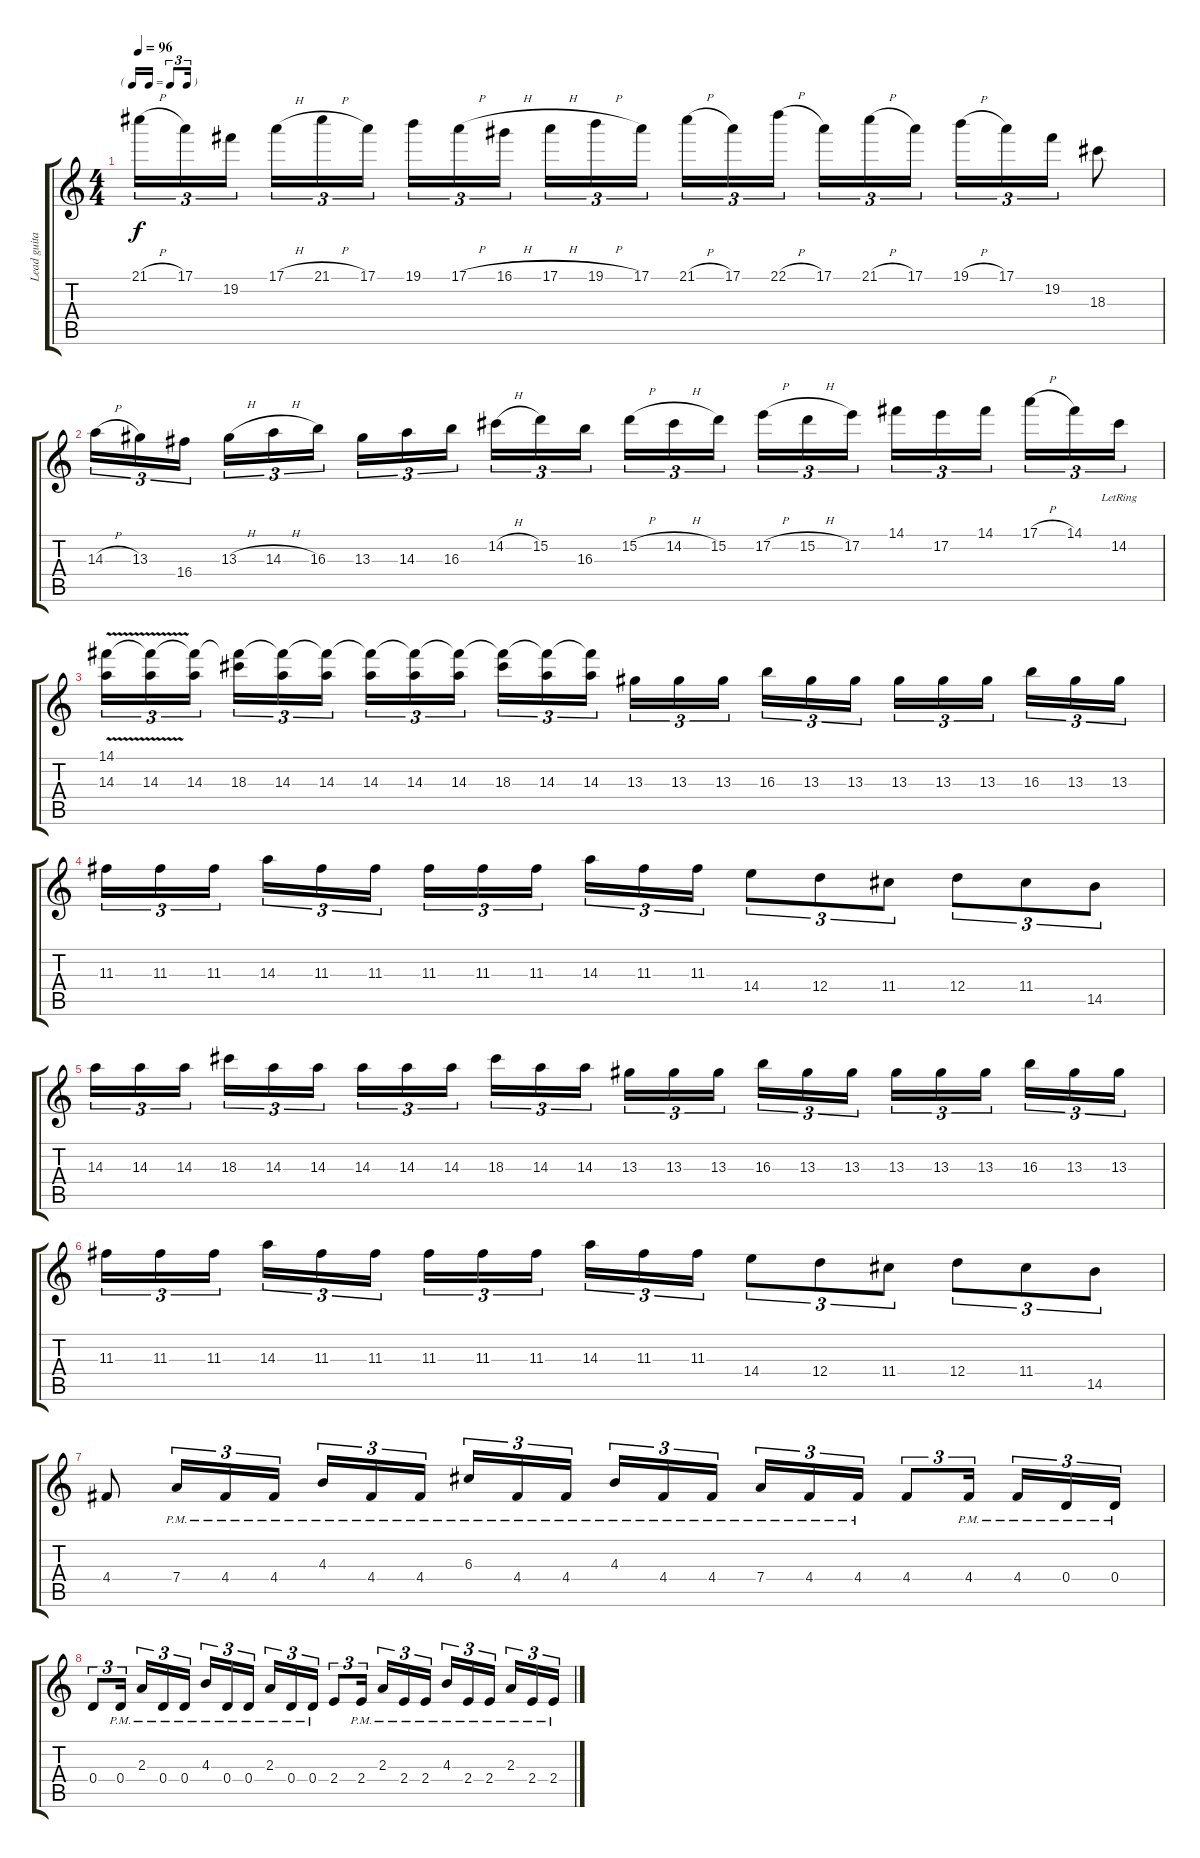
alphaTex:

\track ("Lead guitar" "Lead guita") {instrument distortionguitar}
\staff {score tabs}
\tuning (E4 B3 G3 D3 A2 E2) {hide}
\ts (4 4)
\tf triplet16th
\tempo 96
\clef g2
\ks c
21.1{h}.16{tu (3 2) dy f} 17.1.16{tu (3 2)} 19.2.16{tu (3 2) beam splitsecondary} 17.1{h}.16{tu (3 2)} 21.1{h}.16{tu (3 2)} 17.1.16{tu (3 2)} 19.1.16{tu (3 2)} 17.1{h}.16{tu (3 2)} 16.1{h}.16{tu (3 2) beam splitsecondary} 17.1{h}.16{tu (3 2)} 19.1{h}.16{tu (3 2)} 17.1.16{tu (3 2)} 21.1{h}.16{tu (3 2)} 17.1.16{tu (3 2)} 22.1{h}.16{tu (3 2) beam splitsecondary} 17.1.16{tu (3 2)} 21.1{h}.16{tu (3 2)} 17.1.16{tu (3 2)} 19.1{h}.16{tu (3 2)} 17.1.16{tu (3 2)} 19.2.16{tu (3 2)} 18.3.8 |
14.3{h}.16{tu (3 2)} 13.3.16{tu (3 2)} 16.4.16{tu (3 2) beam splitsecondary} 13.3{h}.16{tu (3 2)} 14.3{h}.16{tu (3 2)} 16.3.16{tu (3 2)} 13.3.16{tu (3 2)} 14.3.16{tu (3 2)} 16.3.16{tu (3 2) beam splitsecondary} 14.2{h}.16{tu (3 2)} 15.2.16{tu (3 2)} 16.3.16{tu (3 2)} 15.2{h}.16{tu (3 2)} 14.2{h}.16{tu (3 2)} 15.2.16{tu (3 2) beam splitsecondary} 17.2{h}.16{tu (3 2)} 15.2{h}.16{tu (3 2)} 17.2.16{tu (3 2)} 14.1.16{tu (3 2)} 17.2.16{tu (3 2)} 14.1.16{tu (3 2) beam splitsecondary} 17.1{h}.16{tu (3 2)} 14.1.16{tu (3 2)} 14.2{lr}.16{tu (3 2)} |
(14.1{v} 14.3).16{tu (3 2)} (14.1{t} 14.3).16{tu (3 2)} (14.1{t} 14.3).16{tu (3 2) beam splitsecondary} (14.1{t} 18.3).16{tu (3 2)} (14.1{t} 14.3).16{tu (3 2)} (14.1{t} 14.3).16{tu (3 2)} (14.1{t} 14.3).16{tu (3 2)} (14.1{t} 14.3).16{tu (3 2)} (14.1{t} 14.3).16{tu (3 2) beam splitsecondary} (14.1{t} 18.3).16{tu (3 2)} (14.1{t} 14.3).16{tu (3 2)} (14.1{t} 14.3).16{tu (3 2)} 13.3.16{tu (3 2)} 13.3.16{tu (3 2)} 13.3.16{tu (3 2) beam splitsecondary} 16.3.16{tu (3 2)} 13.3.16{tu (3 2)} 13.3.16{tu (3 2)} 13.3.16{tu (3 2)} 13.3.16{tu (3 2)} 13.3.16{tu (3 2) beam splitsecondary} 16.3.16{tu (3 2)} 13.3.16{tu (3 2)} 13.3.16{tu (3 2)} |
11.3.16{tu (3 2)} 11.3.16{tu (3 2)} 11.3.16{tu (3 2) beam splitsecondary} 14.3.16{tu (3 2)} 11.3.16{tu (3 2)} 11.3.16{tu (3 2)} 11.3.16{tu (3 2)} 11.3.16{tu (3 2)} 11.3.16{tu (3 2) beam splitsecondary} 14.3.16{tu (3 2)} 11.3.16{tu (3 2)} 11.3.16{tu (3 2)} 14.4.8{tu (3 2)} 12.4.8{tu (3 2)} 11.4.8{tu (3 2)} 12.4.8{tu (3 2)} 11.4.8{tu (3 2)} 14.5.8{tu (3 2)} |
14.3.16{tu (3 2)} 14.3.16{tu (3 2)} 14.3.16{tu (3 2) beam splitsecondary} 18.3.16{tu (3 2)} 14.3.16{tu (3 2)} 14.3.16{tu (3 2)} 14.3.16{tu (3 2)} 14.3.16{tu (3 2)} 14.3.16{tu (3 2) beam splitsecondary} 18.3.16{tu (3 2)} 14.3.16{tu (3 2)} 14.3.16{tu (3 2)} 13.3.16{tu (3 2)} 13.3.16{tu (3 2)} 13.3.16{tu (3 2) beam splitsecondary} 16.3.16{tu (3 2)} 13.3.16{tu (3 2)} 13.3.16{tu (3 2)} 13.3.16{tu (3 2)} 13.3.16{tu (3 2)} 13.3.16{tu (3 2) beam splitsecondary} 16.3.16{tu (3 2)} 13.3.16{tu (3 2)} 13.3.16{tu (3 2)} |
11.3.16{tu (3 2)} 11.3.16{tu (3 2)} 11.3.16{tu (3 2) beam splitsecondary} 14.3.16{tu (3 2)} 11.3.16{tu (3 2)} 11.3.16{tu (3 2)} 11.3.16{tu (3 2)} 11.3.16{tu (3 2)} 11.3.16{tu (3 2) beam splitsecondary} 14.3.16{tu (3 2)} 11.3.16{tu (3 2)} 11.3.16{tu (3 2)} 14.4.8{tu (3 2)} 12.4.8{tu (3 2)} 11.4.8{tu (3 2)} 12.4.8{tu (3 2)} 11.4.8{tu (3 2)} 14.5.8{tu (3 2)} |
4.4.8{balance 14} 7.4{pm}.16{tu (3 2)} 4.4{pm}.16{tu (3 2)} 4.4{pm}.16{tu (3 2)} 4.3{pm}.16{tu (3 2)} 4.4{pm}.16{tu (3 2)} 4.4{pm}.16{tu (3 2) beam splitsecondary} 6.3{pm}.16{tu (3 2)} 4.4{pm}.16{tu (3 2)} 4.4{pm}.16{tu (3 2)} 4.3{pm}.16{tu (3 2)} 4.4{pm}.16{tu (3 2)} 4.4{pm}.16{tu (3 2) beam splitsecondary} 7.4{pm}.16{tu (3 2)} 4.4{pm}.16{tu (3 2)} 4.4{pm}.16{tu (3 2)} 4.4.8{tu (3 2) balance 2} 4.4{pm}.16{tu (3 2) beam splitsecondary} 4.4{pm}.16{tu (3 2)} 0.4{pm}.16{tu (3 2)} 0.4{pm}.16{tu (3 2)} |
0.4.8{tu (3 2)} 0.4{pm}.16{tu (3 2) beam splitsecondary} 2.3{pm}.16{tu (3 2)} 0.4{pm}.16{tu (3 2)} 0.4{pm}.16{tu (3 2)} 4.3{pm}.16{tu (3 2)} 0.4{pm}.16{tu (3 2)} 0.4{pm}.16{tu (3 2) beam splitsecondary} 2.3{pm}.16{tu (3 2)} 0.4{pm}.16{tu (3 2)} 0.4{pm}.16{tu (3 2)} 2.4.8{tu (3 2)} 2.4{pm}.16{tu (3 2) beam splitsecondary} 2.3{pm}.16{tu (3 2)} 2.4{pm}.16{tu (3 2)} 2.4{pm}.16{tu (3 2)} 4.3{pm}.16{tu (3 2) balance 13} 2.4{pm}.16{tu (3 2)} 2.4{pm}.16{tu (3 2) beam splitsecondary} 2.3{pm}.16{tu (3 2)} 2.4{pm}.16{tu (3 2)} 2.4{pm}.16{tu (3 2)}
